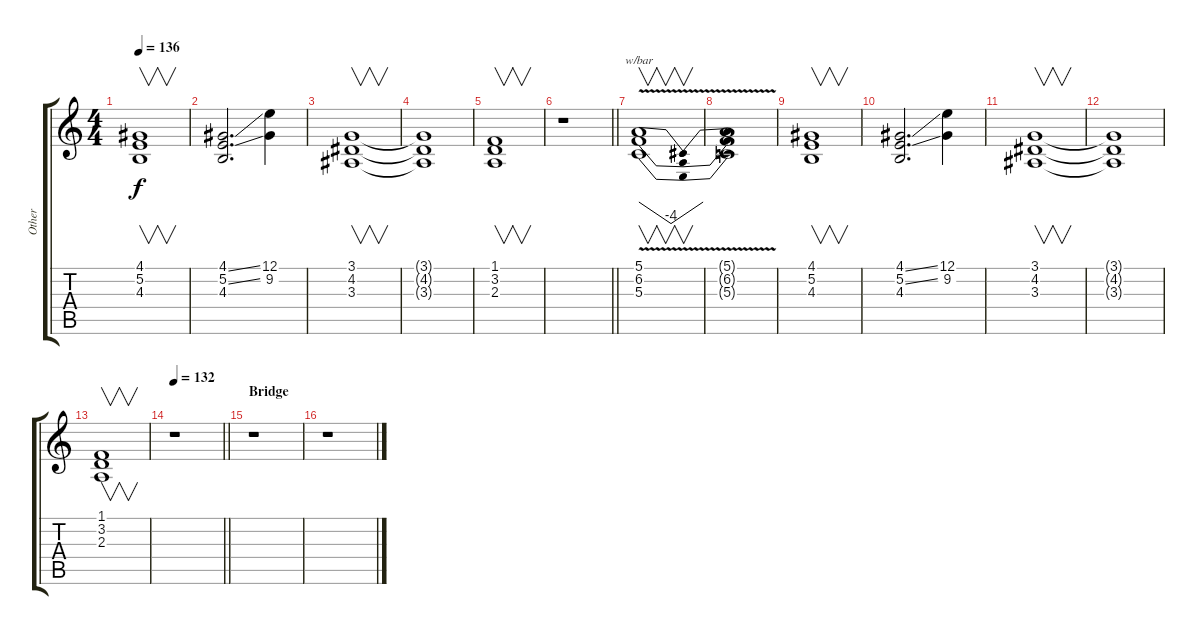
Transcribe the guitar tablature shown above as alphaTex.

\track ("Other" "Other") {instrument seashore}
\staff {score tabs}
\tuning (E4 B3 G3 D3 A2 E2) {hide}
\ts (4 4)
\tempo 136
\clef g2
\ks c
(4.1 5.2 4.3).1{v dy f} |
(4.1{ss} 5.2{ss} 4.3).2{d} (12.1 9.2).4 |
(3.1 4.2 3.3).1{v balance 10} |
(3.1{t} 4.2{t} 3.3{t}).1 |
(1.1 3.2 2.3).1{v} |
\barLineRight lightlight
r.1 |
(5.1{v} 6.2 5.3).1{v tbe (dip default 0 0 30 -16 60 0) volume 10 balance 2 instrument electricguitarclean} |
(5.1{t} 6.2{t} 5.3{t}).1 |
(4.1 5.2 4.3).1{v} |
(4.1{ss} 5.2{ss} 4.3).2{d balance 10} (12.1 9.2).4 |
(3.1 4.2 3.3).1{v} |
(3.1{t} 4.2{t} 3.3{t}).1 |
(1.1 3.2 2.3).1{v} |
\tempo 132
\barLineRight lightlight
r.1 |
\section ("" "Bridge")
r.1 |
r.1
